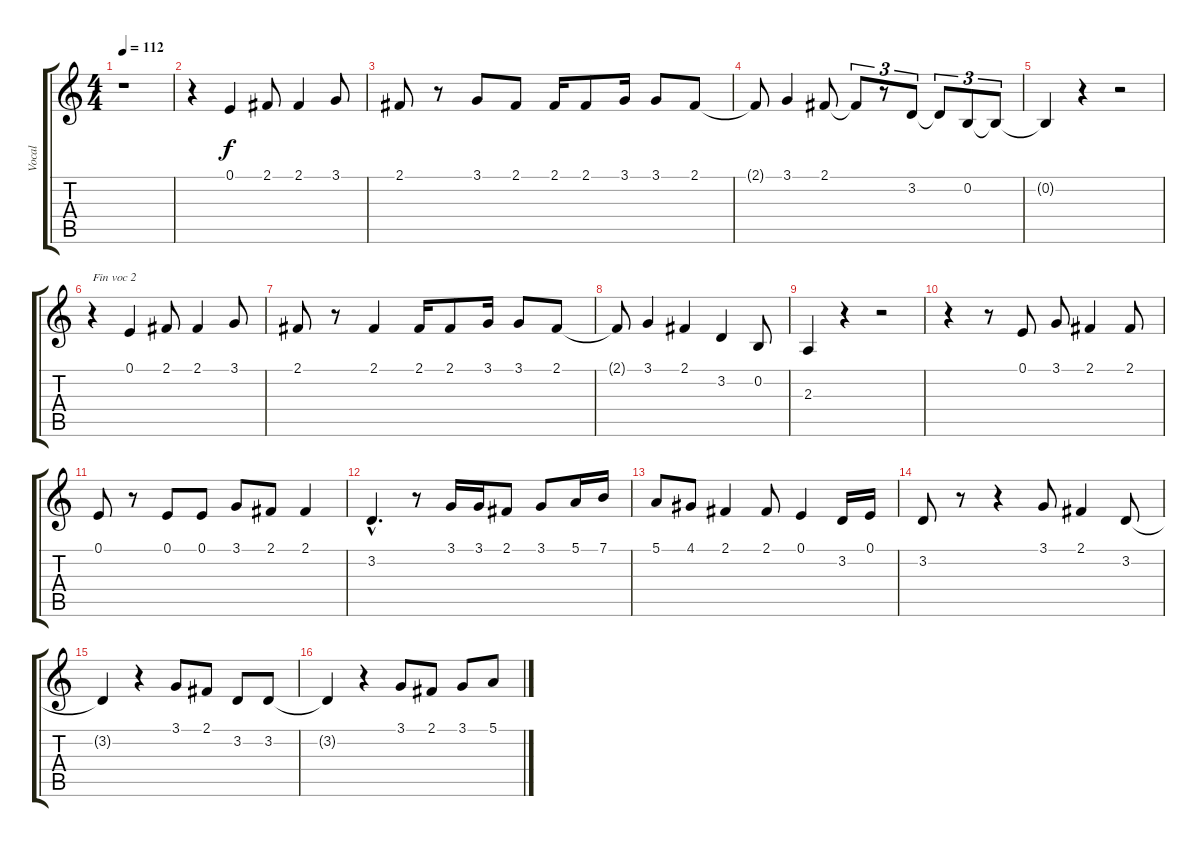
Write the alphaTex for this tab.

\track ("Vocal" "Vocal") {instrument flute}
\staff {score tabs}
\tuning (E4 B3 G3 D3 A2 E2) {hide}
\ts (4 4)
\tempo 112
\clef g2
\ks c
r.1{dy f} |
r.4 0.1.4 2.1.8 2.1.4 3.1.8 |
2.1.8 r.8 3.1.8 2.1.8 2.1.16 2.1.8 3.1.16 3.1.8 2.1.8 |
2.1{t}.8 3.1.4 2.1.8 2.1{t}.8{tu (3 2)} r.8{tu (3 2)} 3.2.8{tu (3 2)} 3.2{t}.8{tu (3 2)} 0.2.8{tu (3 2)} 0.2{t}.8{tu (3 2)} |
0.2{t}.4 r.4 r.2 |
r.4{txt "Fin voc 2"} 0.1.4 2.1.8 2.1.4 3.1.8 |
2.1.8 r.8 2.1.4 2.1.16 2.1.8 3.1.16 3.1.8 2.1.8 |
2.1{t}.8 3.1.4 2.1.4 3.2.4 0.2.8 |
2.3.4 r.4 r.2 |
r.4 r.8 0.1.8 3.1.8 2.1.4 2.1.8 |
0.1.8 r.8 0.1.8 0.1.8 3.1.8 2.1.8 2.1.4 |
3.2{hac}.4{d} r.8 3.1.16 3.1.16 2.1.8 3.1.8 5.1.16 7.1.16 |
5.1.8 4.1.8 2.1.4 2.1.8 0.1.4 3.2.16 0.1.16 |
3.2.8 r.8 r.4 3.1.8 2.1.4 3.2.8 |
3.2{t}.4 r.4 3.1.8 2.1.8 3.2.8 3.2.8 |
3.2{t}.4 r.4 3.1.8 2.1.8 3.1.8 5.1.8
